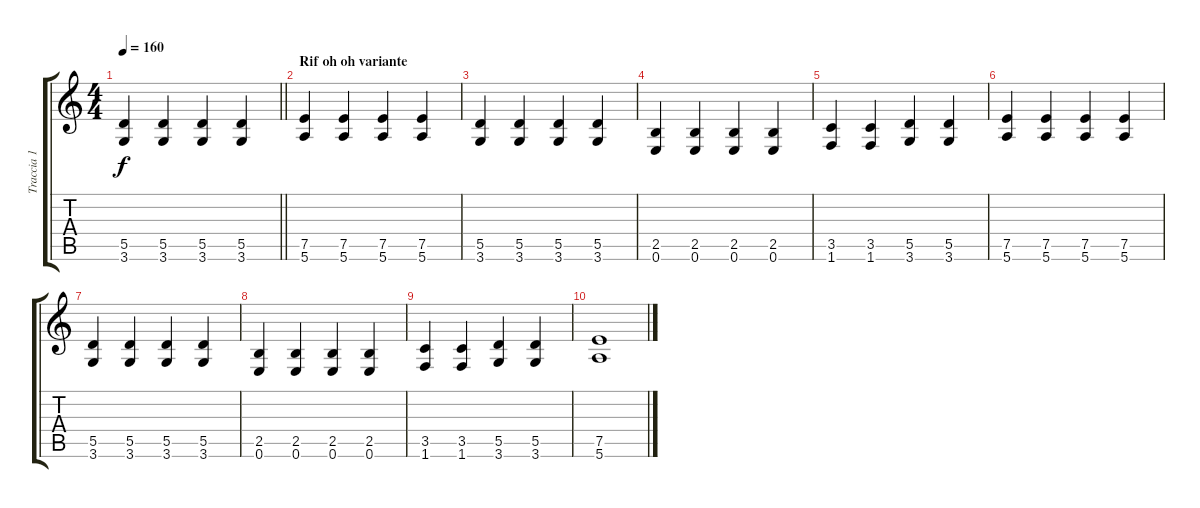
\track ("Traccia 1" "Traccia 1") {instrument distortionguitar}
\staff {score tabs}
\tuning (E4 B3 G3 D3 A2 E2) {hide}
\ts (4 4)
\tempo 160
\clef g2
\barLineRight lightlight
\ks c
(5.5 3.6).4{dy f} (5.5 3.6).4 (5.5 3.6).4 (5.5 3.6).4 |
\section ("" "Rif oh oh variante")
(7.5 5.6).4 (7.5 5.6).4 (7.5 5.6).4 (7.5 5.6).4 |
(5.5 3.6).4 (5.5 3.6).4 (5.5 3.6).4 (5.5 3.6).4 |
(2.5 0.6).4 (2.5 0.6).4 (2.5 0.6).4 (2.5 0.6).4 |
(3.5 1.6).4 (3.5 1.6).4 (5.5 3.6).4 (5.5 3.6).4 |
(7.5 5.6).4 (7.5 5.6).4 (7.5 5.6).4 (7.5 5.6).4 |
(5.5 3.6).4 (5.5 3.6).4 (5.5 3.6).4 (5.5 3.6).4 |
(2.5 0.6).4 (2.5 0.6).4 (2.5 0.6).4 (2.5 0.6).4 |
(3.5 1.6).4 (3.5 1.6).4 (5.5 3.6).4 (5.5 3.6).4 |
(7.5 5.6).1
